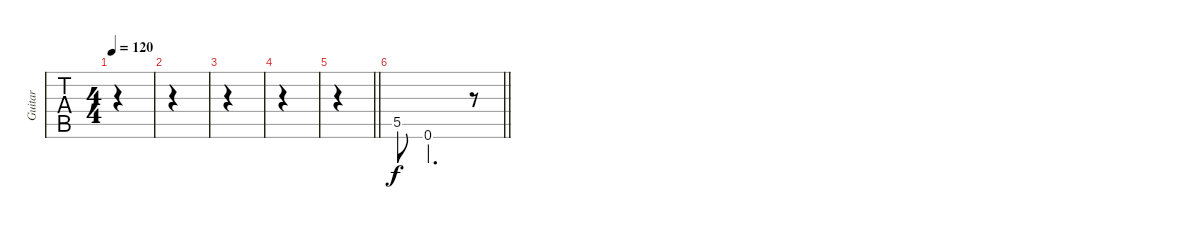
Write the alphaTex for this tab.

\track ("Guitar" "Guitar") {instrument overdrivenguitar}
\staff {tabs}
\tuning (E4 B3 G3 D3 A2 E2) {hide}
\ts (4 4)
\tempo 120
\clef g2
\ks c
|
|
|
|
\barLineRight lightlight
|
\barLineRight lightlight
5.5.8 0.6.2{d} r.8
